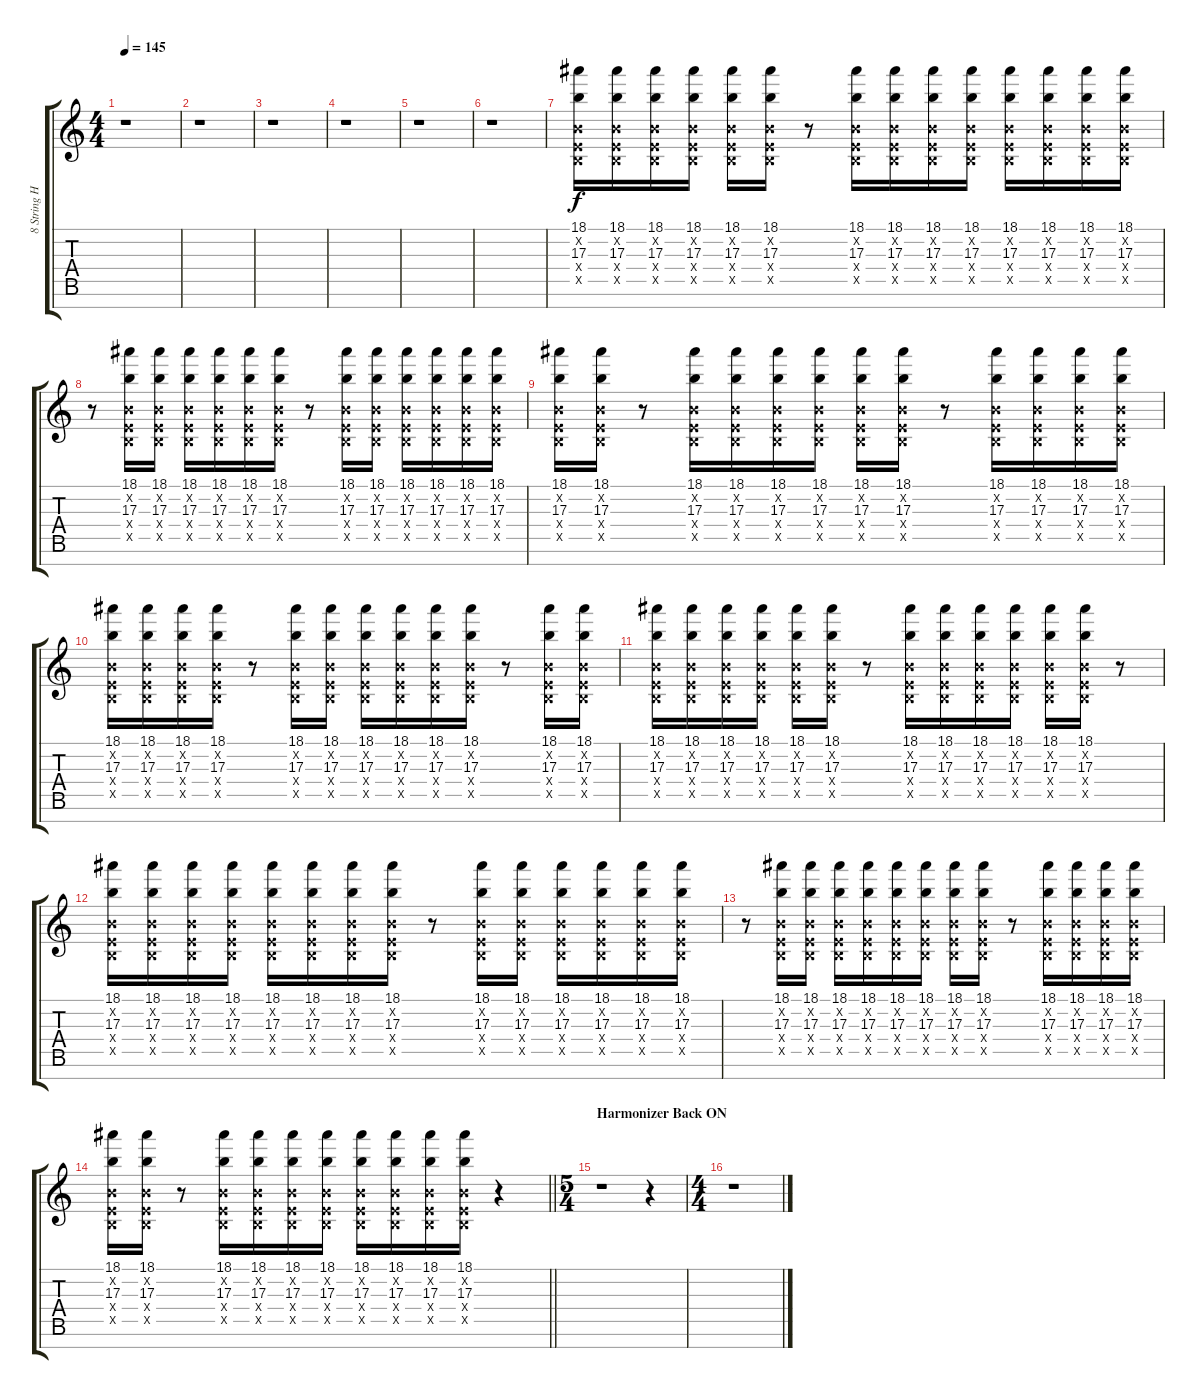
\track ("8 String HIGH RIGHT" "8 String H") {instrument distortionguitar}
\staff {score tabs}
\tuning (E4 B3 Gb3 E3 B2 E2 B1) {hide}
\ts (4 4)
\tempo 145
\clef g2
\ks c
r.1{dy f} |
r.1 |
r.1 |
r.1 |
r.1 |
r.1 |
(18.1 0.2{x} 17.3 0.4{x} 0.5{x}).16 (18.1 0.2{x} 17.3 0.4{x} 0.5{x}).16 (18.1 0.2{x} 17.3 0.4{x} 0.5{x}).16 (18.1 0.2{x} 17.3 0.4{x} 0.5{x}).16 (18.1 0.2{x} 17.3 0.4{x} 0.5{x}).16 (18.1 0.2{x} 17.3 0.4{x} 0.5{x}).16 r.8{beam merge} (18.1 0.2{x} 17.3 0.4{x} 0.5{x}).16 (18.1 0.2{x} 17.3 0.4{x} 0.5{x}).16 (18.1 0.2{x} 17.3 0.4{x} 0.5{x}).16 (18.1 0.2{x} 17.3 0.4{x} 0.5{x}).16 (18.1 0.2{x} 17.3 0.4{x} 0.5{x}).16 (18.1 0.2{x} 17.3 0.4{x} 0.5{x}).16 (18.1 0.2{x} 17.3 0.4{x} 0.5{x}).16{beam merge} (18.1 0.2{x} 17.3 0.4{x} 0.5{x}).16 |
r.8{beam merge} (18.1 0.2{x} 17.3 0.4{x} 0.5{x}).16 (18.1 0.2{x} 17.3 0.4{x} 0.5{x}).16 (18.1 0.2{x} 17.3 0.4{x} 0.5{x}).16 (18.1 0.2{x} 17.3 0.4{x} 0.5{x}).16 (18.1 0.2{x} 17.3 0.4{x} 0.5{x}).16 (18.1 0.2{x} 17.3 0.4{x} 0.5{x}).16 r.8{beam merge} (18.1 0.2{x} 17.3 0.4{x} 0.5{x}).16 (18.1 0.2{x} 17.3 0.4{x} 0.5{x}).16 (18.1 0.2{x} 17.3 0.4{x} 0.5{x}).16 (18.1 0.2{x} 17.3 0.4{x} 0.5{x}).16 (18.1 0.2{x} 17.3 0.4{x} 0.5{x}).16 (18.1 0.2{x} 17.3 0.4{x} 0.5{x}).16 |
(18.1 0.2{x} 17.3 0.4{x} 0.5{x}).16{beam merge} (18.1 0.2{x} 17.3 0.4{x} 0.5{x}).16 r.8{beam merge} (18.1 0.2{x} 17.3 0.4{x} 0.5{x}).16 (18.1 0.2{x} 17.3 0.4{x} 0.5{x}).16 (18.1 0.2{x} 17.3 0.4{x} 0.5{x}).16 (18.1 0.2{x} 17.3 0.4{x} 0.5{x}).16 (18.1 0.2{x} 17.3 0.4{x} 0.5{x}).16 (18.1 0.2{x} 17.3 0.4{x} 0.5{x}).16 r.8{beam merge} (18.1 0.2{x} 17.3 0.4{x} 0.5{x}).16 (18.1 0.2{x} 17.3 0.4{x} 0.5{x}).16 (18.1 0.2{x} 17.3 0.4{x} 0.5{x}).16 (18.1 0.2{x} 17.3 0.4{x} 0.5{x}).16 |
(18.1 0.2{x} 17.3 0.4{x} 0.5{x}).16 (18.1 0.2{x} 17.3 0.4{x} 0.5{x}).16 (18.1 0.2{x} 17.3 0.4{x} 0.5{x}).16 (18.1 0.2{x} 17.3 0.4{x} 0.5{x}).16 r.8{beam merge} (18.1 0.2{x} 17.3 0.4{x} 0.5{x}).16 (18.1 0.2{x} 17.3 0.4{x} 0.5{x}).16 (18.1 0.2{x} 17.3 0.4{x} 0.5{x}).16 (18.1 0.2{x} 17.3 0.4{x} 0.5{x}).16 (18.1 0.2{x} 17.3 0.4{x} 0.5{x}).16 (18.1 0.2{x} 17.3 0.4{x} 0.5{x}).16 r.8 (18.1 0.2{x} 17.3 0.4{x} 0.5{x}).16 (18.1 0.2{x} 17.3 0.4{x} 0.5{x}).16 |
(18.1 0.2{x} 17.3 0.4{x} 0.5{x}).16 (18.1 0.2{x} 17.3 0.4{x} 0.5{x}).16 (18.1 0.2{x} 17.3 0.4{x} 0.5{x}).16 (18.1 0.2{x} 17.3 0.4{x} 0.5{x}).16 (18.1 0.2{x} 17.3 0.4{x} 0.5{x}).16 (18.1 0.2{x} 17.3 0.4{x} 0.5{x}).16 r.8{beam merge} (18.1 0.2{x} 17.3 0.4{x} 0.5{x}).16 (18.1 0.2{x} 17.3 0.4{x} 0.5{x}).16 (18.1 0.2{x} 17.3 0.4{x} 0.5{x}).16 (18.1 0.2{x} 17.3 0.4{x} 0.5{x}).16 (18.1 0.2{x} 17.3 0.4{x} 0.5{x}).16 (18.1 0.2{x} 17.3 0.4{x} 0.5{x}).16 r.8 |
(18.1 0.2{x} 17.3 0.4{x} 0.5{x}).16 (18.1 0.2{x} 17.3 0.4{x} 0.5{x}).16 (18.1 0.2{x} 17.3 0.4{x} 0.5{x}).16 (18.1 0.2{x} 17.3 0.4{x} 0.5{x}).16 (18.1 0.2{x} 17.3 0.4{x} 0.5{x}).16 (18.1 0.2{x} 17.3 0.4{x} 0.5{x}).16 (18.1 0.2{x} 17.3 0.4{x} 0.5{x}).16{beam merge} (18.1 0.2{x} 17.3 0.4{x} 0.5{x}).16 r.8{beam merge} (18.1 0.2{x} 17.3 0.4{x} 0.5{x}).16 (18.1 0.2{x} 17.3 0.4{x} 0.5{x}).16 (18.1 0.2{x} 17.3 0.4{x} 0.5{x}).16 (18.1 0.2{x} 17.3 0.4{x} 0.5{x}).16 (18.1 0.2{x} 17.3 0.4{x} 0.5{x}).16 (18.1 0.2{x} 17.3 0.4{x} 0.5{x}).16 |
r.8{beam merge} (18.1 0.2{x} 17.3 0.4{x} 0.5{x}).16 (18.1 0.2{x} 17.3 0.4{x} 0.5{x}).16 (18.1 0.2{x} 17.3 0.4{x} 0.5{x}).16 (18.1 0.2{x} 17.3 0.4{x} 0.5{x}).16 (18.1 0.2{x} 17.3 0.4{x} 0.5{x}).16 (18.1 0.2{x} 17.3 0.4{x} 0.5{x}).16 (18.1 0.2{x} 17.3 0.4{x} 0.5{x}).16{beam merge} (18.1 0.2{x} 17.3 0.4{x} 0.5{x}).16 r.8 (18.1 0.2{x} 17.3 0.4{x} 0.5{x}).16 (18.1 0.2{x} 17.3 0.4{x} 0.5{x}).16 (18.1 0.2{x} 17.3 0.4{x} 0.5{x}).16{beam merge} (18.1 0.2{x} 17.3 0.4{x} 0.5{x}).16 |
\barLineRight lightlight
(18.1 0.2{x} 17.3 0.4{x} 0.5{x}).16{beam merge} (18.1 0.2{x} 17.3 0.4{x} 0.5{x}).16 r.8{beam merge} (18.1 0.2{x} 17.3 0.4{x} 0.5{x}).16 (18.1 0.2{x} 17.3 0.4{x} 0.5{x}).16 (18.1 0.2{x} 17.3 0.4{x} 0.5{x}).16 (18.1 0.2{x} 17.3 0.4{x} 0.5{x}).16 (18.1 0.2{x} 17.3 0.4{x} 0.5{x}).16 (18.1 0.2{x} 17.3 0.4{x} 0.5{x}).16 (18.1 0.2{x} 17.3 0.4{x} 0.5{x}).16{beam merge} (18.1 0.2{x} 17.3 0.4{x} 0.5{x}).16{beam merge} r.4 |
\ts (5 4)
\section ("" "Harmonizer Back ON")
r.1{beam merge} r.4 |
\ts (4 4)
r.1
